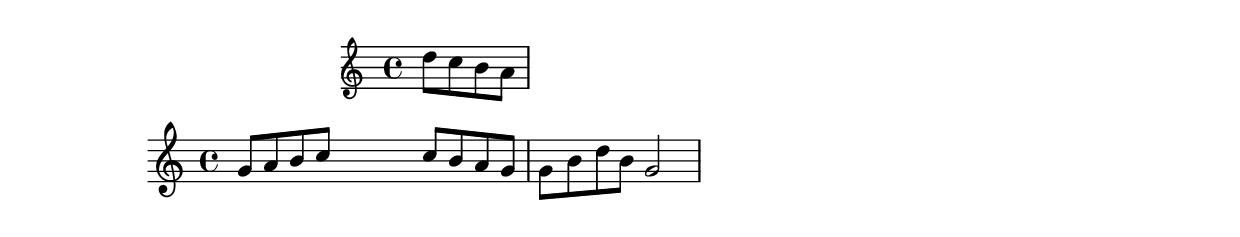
\version "2.19.80"

ossia =
#(define-music-function
  (ossia-music music) (ly:music? ly:music?)
  (let*
   ((name #f))
   (make-sequential-music
    (list
     (make-apply-context
      (lambda (context)
        (set! name (ly:context-id (ly:context-find context 'Staff)))))
     #{
       << \new Staff \with {
         #(ly:make-context-mod
           `((apply
              ,(lambda (c)
                 (set! (ly:context-property c 'alignAboveContext) name)))))
         #@(map
         (lambda (grob)
         (omit (list grob)))
         '())
          } { #ossia-music }
          #music
       >>
     #}))))
ossia =
#(define-music-function
  (ossia-music music) (ly:music? ly:music?)
  (let*
   ((name #f))

   (make-sequential-music
    (list
     (make-apply-context
      (lambda (context)
        (set! name (ly:context-id (ly:context-find context 'Staff)))))
     #{
       << \new Staff \with {
         #(if #t
              (ly:make-context-mod
               `((apply
                  ,(lambda (c)
                     (set! (ly:context-property c 'alignAboveContext) name))))))
         #@(map
           (lambda (grob)
             (omit (list grob)))
           '())
          } { #ossia-music }
          #music
       >>
     #}))))

\new Staff = "My Staff"
\relative {
  g'8 a b c
  \ossia { d c b a } { c b a g }
  g b d b g2
}
